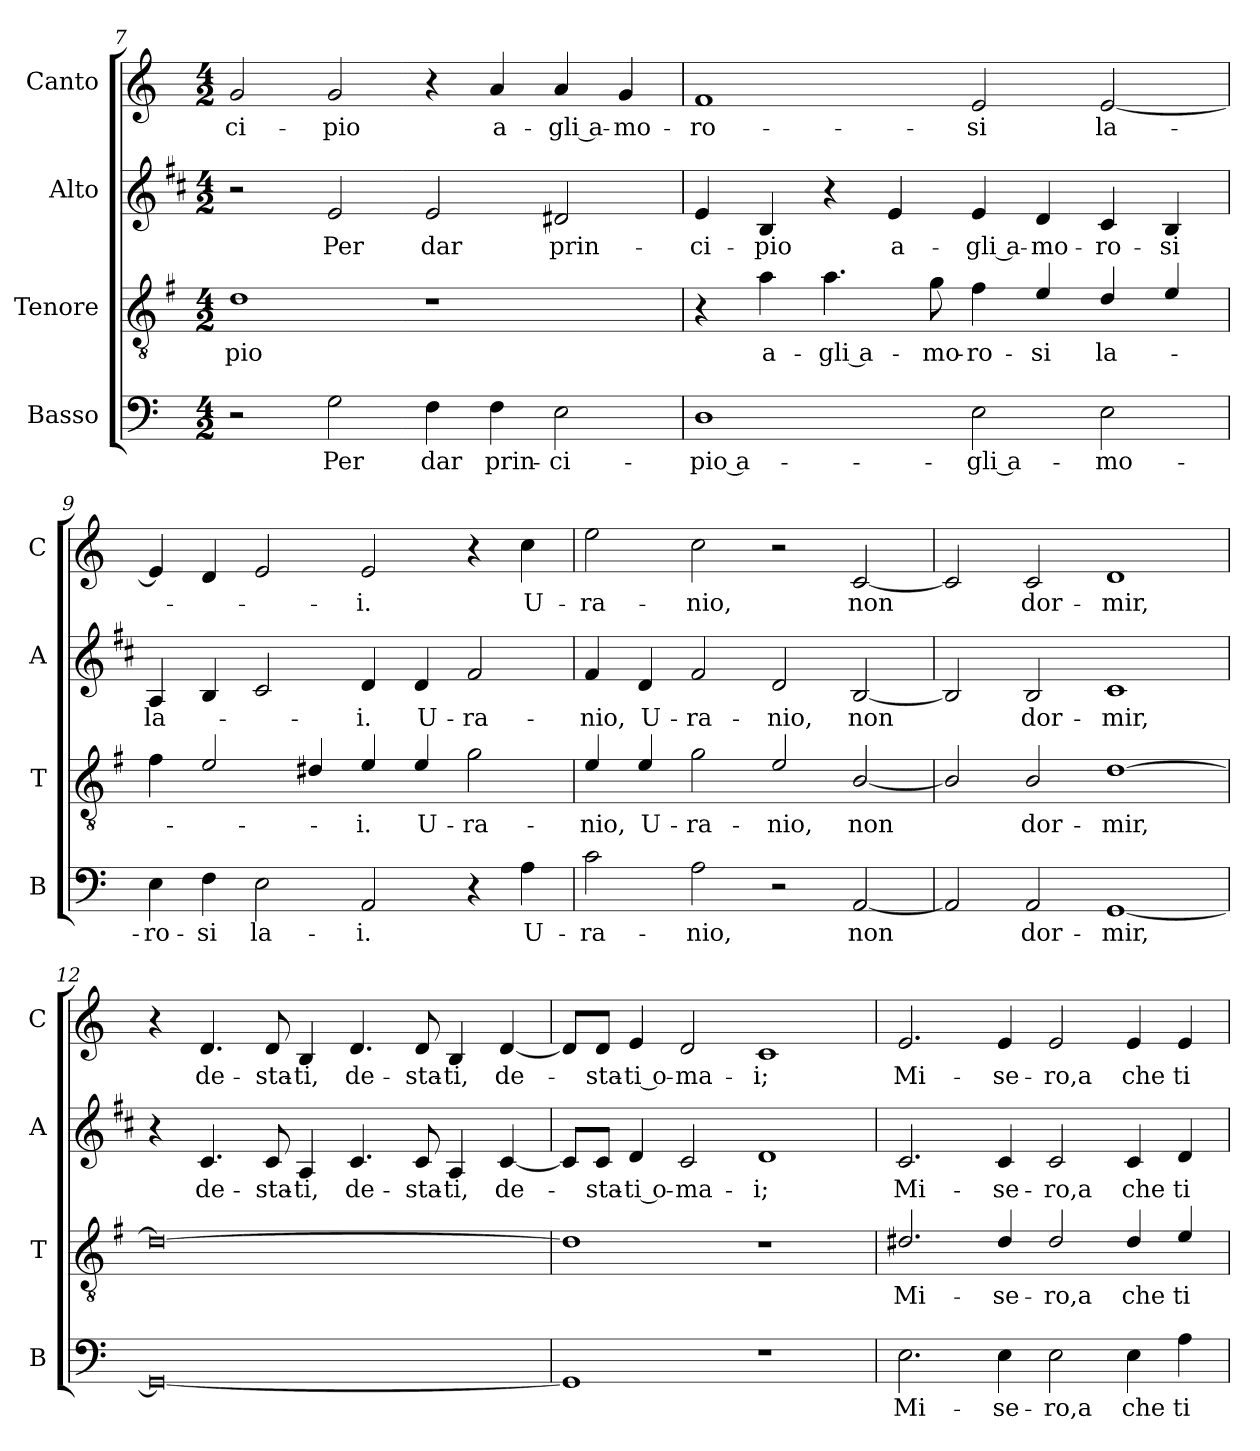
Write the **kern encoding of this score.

**kern	**text	**kern	**text	**kern	**text	**kern	**text
*part4	*part4	*part3	*part3	*part2	*part2	*part1	*part1
*staff4	*staff4	*staff3	*staff3	*staff2	*staff2	*staff1	*staff1
*I"Basso	*	*I"Tenore	*	*I"Alto	*	*I"Canto	*
*I'B	*	*I'T	*	*I'A	*	*I'C	*
*clefF4	*	*clefGv2	*	*clefG2	*	*clefG2	*
*	*	*ITrd4c7	*	*ITrd1c2	*	*	*
*k[]	*	*k[]	*	*k[]	*	*k[]	*
*C:	*	*C:	*	*C:	*	*C:	*
*M4/2	*	*M4/2	*	*M4/2	*	*M4/2	*
=7	=7	=7	=7	=7	=7	=7	=7
!	!	!	!LO:LY:b	!	!	!	!LO:LY:b
2r	.	1G	-pio	2r	.	2g/	-ci-
!	!LO:LY:b	!	!	!	!LO:LY:b	!	!LO:LY:b
2G\	Per	.	.	2d/	Per	2g/	-pio
!	!LO:LY:b	!	!	!	!LO:LY:b	!	!
4F\	dar	1r	.	2d/	dar	4r	.
!	!LO:LY:b	!	!	!	!	!	!LO:LY:b
4F\	prin-	.	.	.	.	4a/	a-
!	!LO:LY:b	!	!	!	!LO:LY:b	!	!LO:LY:b
2E\	-ci-	.	.	2c#X/	prin-	4a/	-gli a-
!	!	!	!	!	!	!	!LO:LY:b
.	.	.	.	.	.	4g/	-mo-
=8	=8	=8	=8	=8	=8	=8	=8
!	!LO:LY:b	!	!	!	!LO:LY:b	!	!LO:LY:b
1D	-pio a-	4r	.	4d/	-ci-	1f	-ro-
!	!	!	!LO:LY:b	!	!LO:LY:b	!	!
.	.	4d\	a-	4A/	-pio	.	.
!	!	!	!LO:LY:b	!	!	!	!
.	.	4.d\	-gli a-	4r	.	.	.
!	!	!	!	!	!LO:LY:b	!	!
.	.	.	.	4d/	a-	.	.
!	!	!	!LO:LY:b	!	!	!	!
.	.	8c\	-mo-	.	.	.	.
!	!LO:LY:b	!	!LO:LY:b	!	!LO:LY:b	!	!LO:LY:b
2E\	-gli a-	4B\	-ro-	4d/	-gli a-	2e/	-si
!	!	!	!LO:LY:b	!	!LO:LY:b	!	!
.	.	4A/	-si	4c/	-mo-	.	.
!	!LO:LY:b	!	!LO:LY:b	!	!LO:LY:b	!	!LO:LY:b
2E\	-mo-	4G/	la-	4B/	-ro-	[2e/	la-
!	!	!	!	!	!LO:LY:b	!	!
.	.	4A/	.	4A/	-si	.	.
!!LO:LB:g=z
=9	=9	=9	=9	=9	=9	=9	=9
!	!LO:LY:b	!	!	!	!LO:LY:b	!	!
4E\	-ro-	4B\	.	4G/	la-	4e/]	.
!	!LO:LY:b	!	!	!	!	!	!
4F\	-si	2A/	.	4A/	.	4d/	.
!	!LO:LY:b	!	!	!	!	!	!
2E\	la-	.	.	2B/	.	2e/	.
.	.	4G#X/	.	.	.	.	.
!	!LO:LY:b	!	!LO:LY:b	!	!LO:LY:b	!	!LO:LY:b
2AA/	-i.	4A/	-i.	4c/	-i.	2e/	-i.
!	!	!	!LO:LY:b	!	!LO:LY:b	!	!
.	.	4A/	U-	4c/	U-	.	.
!	!	!	!LO:LY:b	!	!LO:LY:b	!	!
4r	.	2c\	-ra-	2e/	-ra-	4r	.
!	!LO:LY:b	!	!	!	!	!	!LO:LY:b
4A\	U-	.	.	.	.	4cc\	U-
=10	=10	=10	=10	=10	=10	=10	=10
!	!LO:LY:b	!	!LO:LY:b	!	!LO:LY:b	!	!LO:LY:b
2c\	-ra-	4A/	-nio,	4e/	-nio,	2ee\	-ra-
!	!	!	!LO:LY:b	!	!LO:LY:b	!	!
.	.	4A/	U-	4c/	U-	.	.
!	!LO:LY:b	!	!LO:LY:b	!	!LO:LY:b	!	!LO:LY:b
2A\	-nio,	2c\	-ra-	2e/	-ra-	2cc\	-nio,
!	!	!	!LO:LY:b	!	!LO:LY:b	!	!
2r	.	2A/	-nio,	2c/	-nio,	2r	.
!	!LO:LY:b	!	!LO:LY:b	!	!LO:LY:b	!	!LO:LY:b
[2AA/	non	[2E/	non	[2A/	non	[2c/	non
=11	=11	=11	=11	=11	=11	=11	=11
2AA/]	.	2E/]	.	2A/]	.	2c/]	.
!	!LO:LY:b	!	!LO:LY:b	!	!LO:LY:b	!	!LO:LY:b
2AA/	dor-	2E/	dor-	2A/	dor-	2c/	dor-
!	!LO:LY:b	!	!LO:LY:b	!	!LO:LY:b	!	!LO:LY:b
[1GG	-mir,	[1G	-mir,	1B	-mir,	1d	-mir,
=12	=12	=12	=12	=12	=12	=12	=12
0GG_	.	0G_	.	4r	.	4r	.
!	!	!	!	!	!LO:LY:b	!	!LO:LY:b
.	.	.	.	4.B/	de-	4.d/	de-
!	!	!	!	!	!LO:LY:b	!	!LO:LY:b
.	.	.	.	8B/	-sta-	8d/	-sta-
!	!	!	!	!	!LO:LY:b	!	!LO:LY:b
.	.	.	.	4G/	-ti,	4B/	-ti,
!	!	!	!	!	!LO:LY:b	!	!LO:LY:b
.	.	.	.	4.B/	de-	4.d/	de-
!	!	!	!	!	!LO:LY:b	!	!LO:LY:b
.	.	.	.	8B/	-sta-	8d/	-sta-
!	!	!	!	!	!LO:LY:b	!	!LO:LY:b
.	.	.	.	4G/	-ti,	4B/	-ti,
!	!	!	!	!	!LO:LY:b	!	!LO:LY:b
.	.	.	.	[4B/	de-	[4d/	de-
!!LO:PB:g=z
=13	=13	=13	=13	=13	=13	=13	=13
1GG]	.	1G]	.	8B/L]	.	8d/L]	.
!	!	!	!	!	!LO:LY:b	!	!LO:LY:b
.	.	.	.	8B/J	-sta-	8d/J	-sta-
!	!	!	!	!	!LO:LY:b	!	!LO:LY:b
.	.	.	.	4c/	-ti o-	4e/	-ti o-
!	!	!	!	!	!LO:LY:b	!	!LO:LY:b
.	.	.	.	2B/	-ma-	2d/	-ma-
!	!	!	!	!	!LO:LY:b	!	!LO:LY:b
1r	.	1r	.	1c	-i;	1c	-i;
=14	=14	=14	=14	=14	=14	=14	=14
!	!LO:LY:b	!	!LO:LY:b	!	!LO:LY:b	!	!LO:LY:b
2.E\	Mi-	2.G#X/	Mi-	2.B/	Mi-	2.e/	Mi-
!	!LO:LY:b	!	!LO:LY:b	!	!LO:LY:b	!	!LO:LY:b
4E\	-se-	4G#/	-se-	4B/	-se-	4e/	-se-
!	!LO:LY:b	!	!LO:LY:b	!	!LO:LY:b	!	!LO:LY:b
2E\	-ro,a	2G#/	-ro,a	2B/	-ro,a	2e/	-ro,a
!	!LO:LY:b	!	!LO:LY:b	!	!LO:LY:b	!	!LO:LY:b
4E\	che	4G#/	che	4B/	che	4e/	che
!	!LO:LY:b	!	!LO:LY:b	!	!LO:LY:b	!	!LO:LY:b
4A\	ti	4A/	ti	4c/	ti	4e/	ti
=	=	=	=	=	=	=	=
*-	*-	*-	*-	*-	*-	*-	*-
